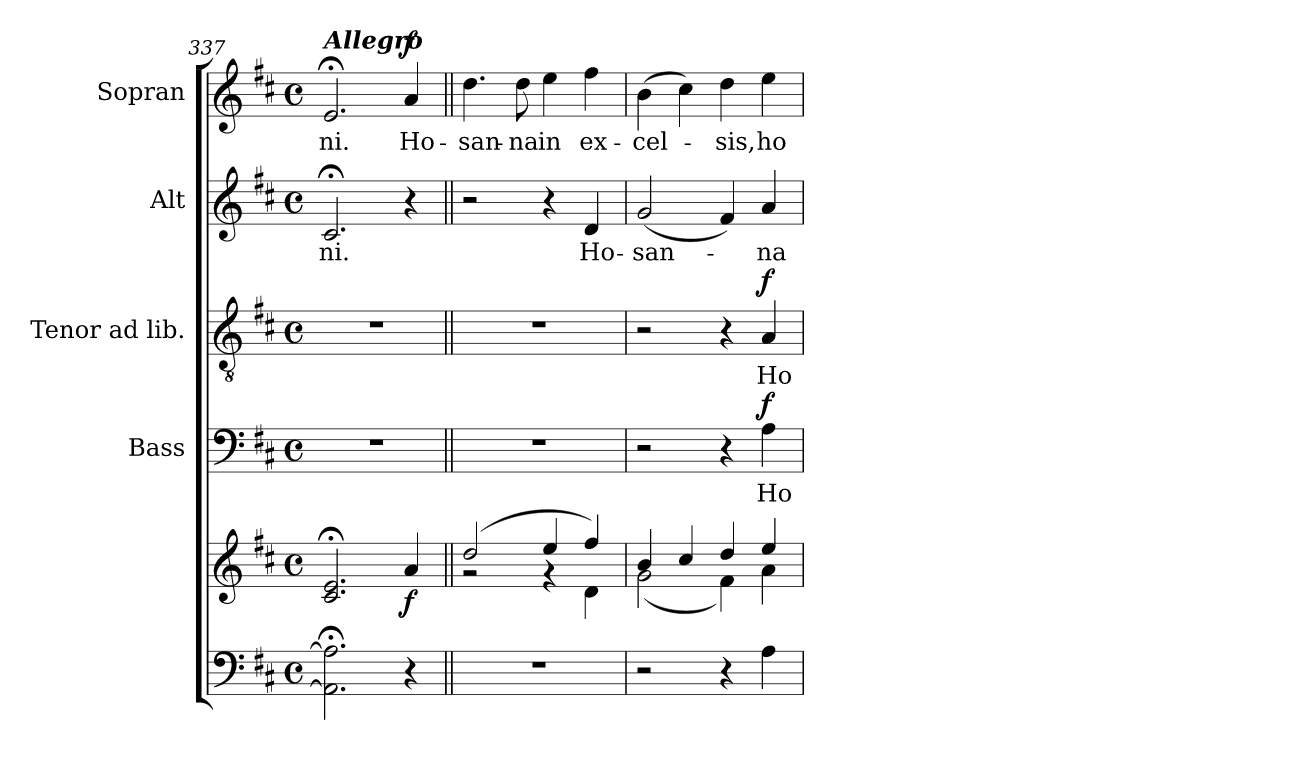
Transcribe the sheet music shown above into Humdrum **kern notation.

**kern	**kern	**dynam	**kern	**text	**dynam	**kern	**text	**dynam	**kern	**text	**kern	**text	**dynam
*part5	*part5	*part5	*part4	*part4	*part4	*part3	*part3	*part3	*part2	*part2	*part1	*part1	*part1
*staff6	*staff5	*staff5/6	*staff4	*staff4	*staff4	*staff3	*staff3	*staff3	*staff2	*staff2	*staff1	*staff1	*staff1
*	*	*	*I"Bass	*	*	*I"Tenor ad lib.	*	*	*I"Alt	*	*I"Sopran	*	*
*	*	*	*I'B.	*	*	*I'T.	*	*	*I'A.	*	*I'S.	*	*
*clefF4	*clefG2	*	*clefF4	*	*	*clefGv2	*	*	*clefG2	*	*clefG2	*	*
*k[f#c#]	*k[f#c#]	*	*k[f#c#]	*	*	*k[f#c#]	*	*	*k[f#c#]	*	*k[f#c#]	*	*
*D:	*D:	*	*D:	*	*	*D:	*	*	*D:	*	*D:	*	*
*M4/4	*M4/4	*	*M4/4	*	*	*M4/4	*	*	*M4/4	*	*M4/4	*	*
*met(c)	*met(c)	*	*met(c)	*	*	*met(c)	*	*	*met(c)	*	*met(c)	*	*
=337	=337	=337	=337	=337	=337	=337	=337	=337	=337	=337	=337	=337	=337
!	!	!	!	!	!	!	!	!	!	!	!LO:TX:a:Bi:t=Allegro	!	!
!	!	!	!	!	!	!	!	!	!	!LO:LY:b	!	!LO:LY:b	!
2.AA\]; 2.A\];	2.c#/;< 2.e/;<	.	1r	.	.	1r	.	.	2.c#;</	-ni.	2.e;</	-ni.	.
!	!	!LO:DY:b	!	!	!	!	!	!	!	!	!	!LO:LY:b	!LO:DY:a
4r	4a/	f	.	.	.	.	.	.	4r	.	4a/	Ho-	f
=338||	=338||	=338||	=338||	=338||	=338||	=338||	=338||	=338||	=338||	=338||	=338||	=338||	=338||
*	*^	*	*	*	*	*	*	*	*	*	*	*	*
!	!	!	!	!	!	!	!	!	!	!	!	!	!LO:LY:b	!
1r	(2dd/	2rg	.	1r	.	.	1r	.	.	2r	.	4.dd\	-san-	.
!	!	!	!	!	!	!	!	!	!	!	!	!	!LO:LY:b	!
.	.	.	.	.	.	.	.	.	.	.	.	8dd\	-na	.
!	!	!	!	!	!	!	!	!	!	!	!	!	!LO:LY:b	!
.	4ee/	4rf	.	.	.	.	.	.	.	4r	.	4ee\	in	.
!	!	!	!	!	!	!	!	!	!	!	!LO:LY:b	!	!LO:LY:b	!
.	4ff#/)	4d\	.	.	.	.	.	.	.	4d/	Ho-	4ff#\	ex-	.
!!LO:LB:g=z
=339	=339	=339	=339	=339	=339	=339	=339	=339	=339	=339	=339	=339	=339	=339
!	!	!	!	!	!	!	!	!	!	!	!LO:LY:b	!	!LO:LY:b	!
2r	4b/	(<2g\	.	2r	.	.	2r	.	.	(<2g/	-san-	(>4b\	-cel-	.
.	4cc#/	.	.	.	.	.	.	.	.	.	.	4cc#\)	.	.
!	!	!	!	!	!	!	!	!	!	!	!	!	!LO:LY:b	!
4r	4dd/	4f#\)	.	4r	.	.	4r	.	.	4f#/)	.	4dd\	-sis,	.
!	!	!	!	!	!LO:LY:b	!LO:DY:a	!	!LO:LY:b	!LO:DY:a	!	!LO:LY:b	!	!LO:LY:b	!
4A\	4ee/	4a\	.	4A\	Ho-	f	4A/	Ho-	f	4a/	-na	4ee\	ho-	.
*	*v	*v	*	*	*	*	*	*	*	*	*	*	*	*
=	=	=	=	=	=	=	=	=	=	=	=	=	=
*-	*-	*-	*-	*-	*-	*-	*-	*-	*-	*-	*-	*-	*-
